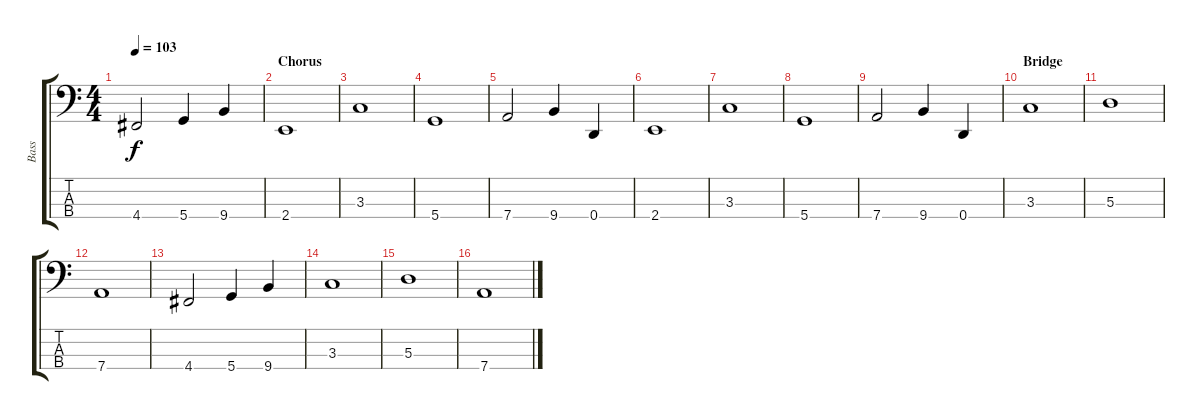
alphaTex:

\track ("Bass" "Bass") {instrument electricbassfinger}
\staff {score tabs}
\tuning (G2 D2 A1 D1) {hide}
\ts (4 4)
\tempo 103
\clef f4
\ks c
4.4.2{dy f} 5.4.4 9.4.4 |
\section ("" "Chorus")
2.4.1 |
3.3.1 |
5.4.1 |
7.4.2 9.4.4 0.4.4 |
2.4.1 |
3.3.1 |
5.4.1 |
7.4.2 9.4.4 0.4.4 |
\section ("" "Bridge")
3.3.1 |
5.3.1 |
7.4.1 |
4.4.2 5.4.4 9.4.4 |
3.3.1 |
5.3.1 |
7.4.1
